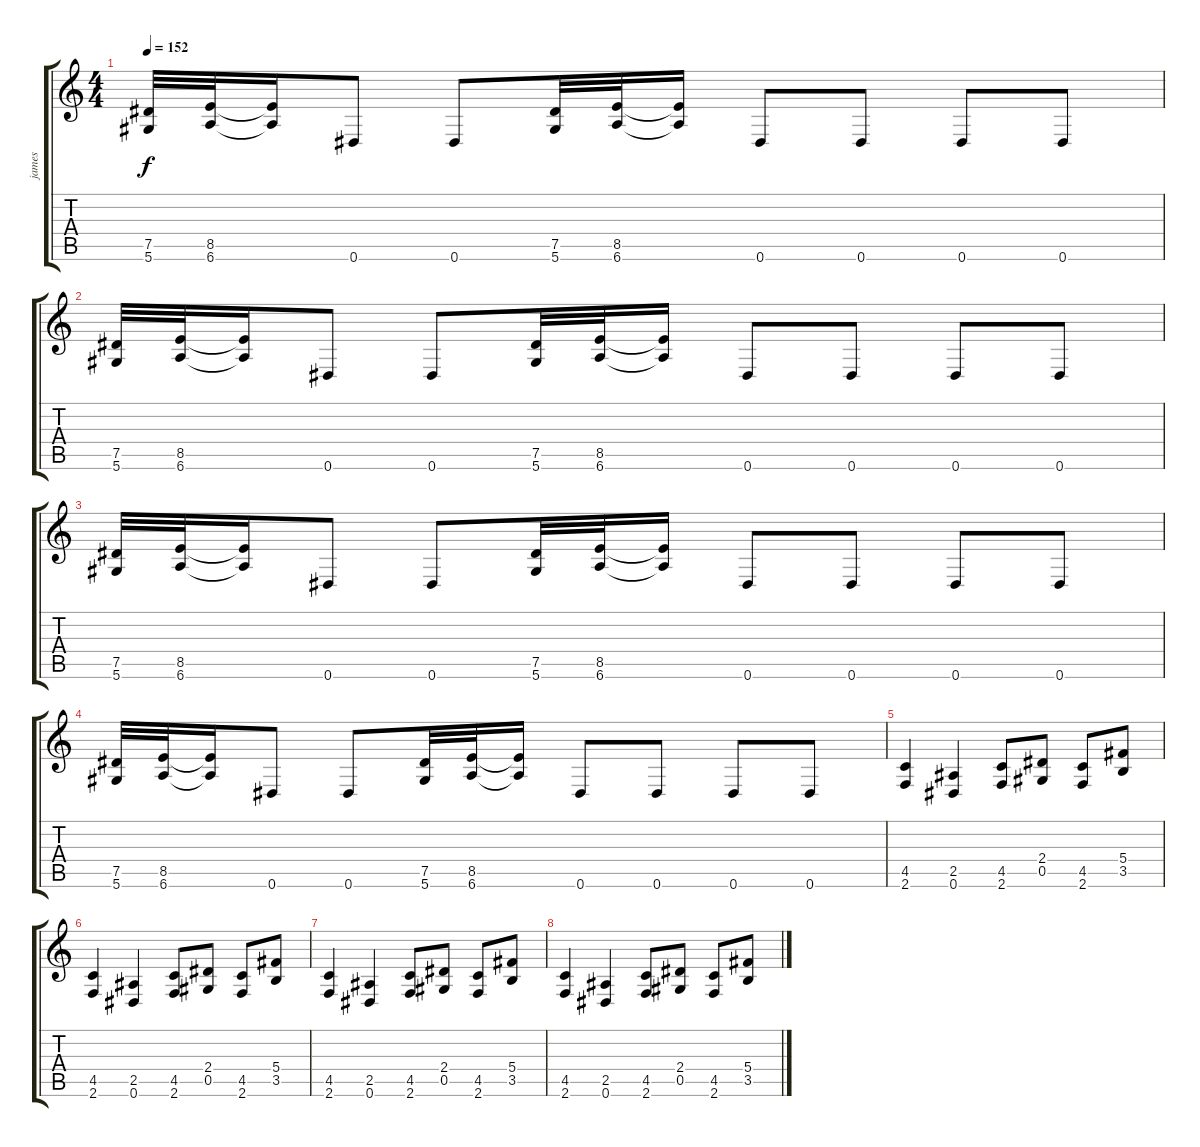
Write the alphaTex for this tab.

\track ("james" "james") {instrument distortionguitar}
\staff {score tabs}
\tuning (Eb4 Bb3 Gb3 Db3 Ab2 Eb2) {hide}
\ts (4 4)
\tempo 152
\clef g2
\ks c
(7.5 5.6).32{dy f} (8.5 6.6).32 (8.5{t} 6.6{t}).16 0.6.8 0.6.8 (7.5 5.6).32 (8.5 6.6).32 (8.5{t} 6.6{t}).16 0.6.8 0.6.8 0.6.8 0.6.8 |
(7.5 5.6).32 (8.5 6.6).32 (8.5{t} 6.6{t}).16 0.6.8 0.6.8 (7.5 5.6).32 (8.5 6.6).32 (8.5{t} 6.6{t}).16 0.6.8 0.6.8 0.6.8 0.6.8 |
(7.5 5.6).32 (8.5 6.6).32 (8.5{t} 6.6{t}).16 0.6.8 0.6.8 (7.5 5.6).32 (8.5 6.6).32 (8.5{t} 6.6{t}).16 0.6.8 0.6.8 0.6.8 0.6.8 |
(7.5 5.6).32 (8.5 6.6).32 (8.5{t} 6.6{t}).16 0.6.8 0.6.8 (7.5 5.6).32 (8.5 6.6).32 (8.5{t} 6.6{t}).16 0.6.8 0.6.8 0.6.8 0.6.8 |
(4.5 2.6).4 (2.5 0.6).4 (4.5 2.6).8 (2.4 0.5).8 (4.5 2.6).8 (5.4 3.5).8 |
(4.5 2.6).4 (2.5 0.6).4 (4.5 2.6).8 (2.4 0.5).8 (4.5 2.6).8 (5.4 3.5).8 |
(4.5 2.6).4 (2.5 0.6).4 (4.5 2.6).8 (2.4 0.5).8 (4.5 2.6).8 (5.4 3.5).8 |
(4.5 2.6).4 (2.5 0.6).4 (4.5 2.6).8 (2.4 0.5).8 (4.5 2.6).8 (5.4 3.5).8
